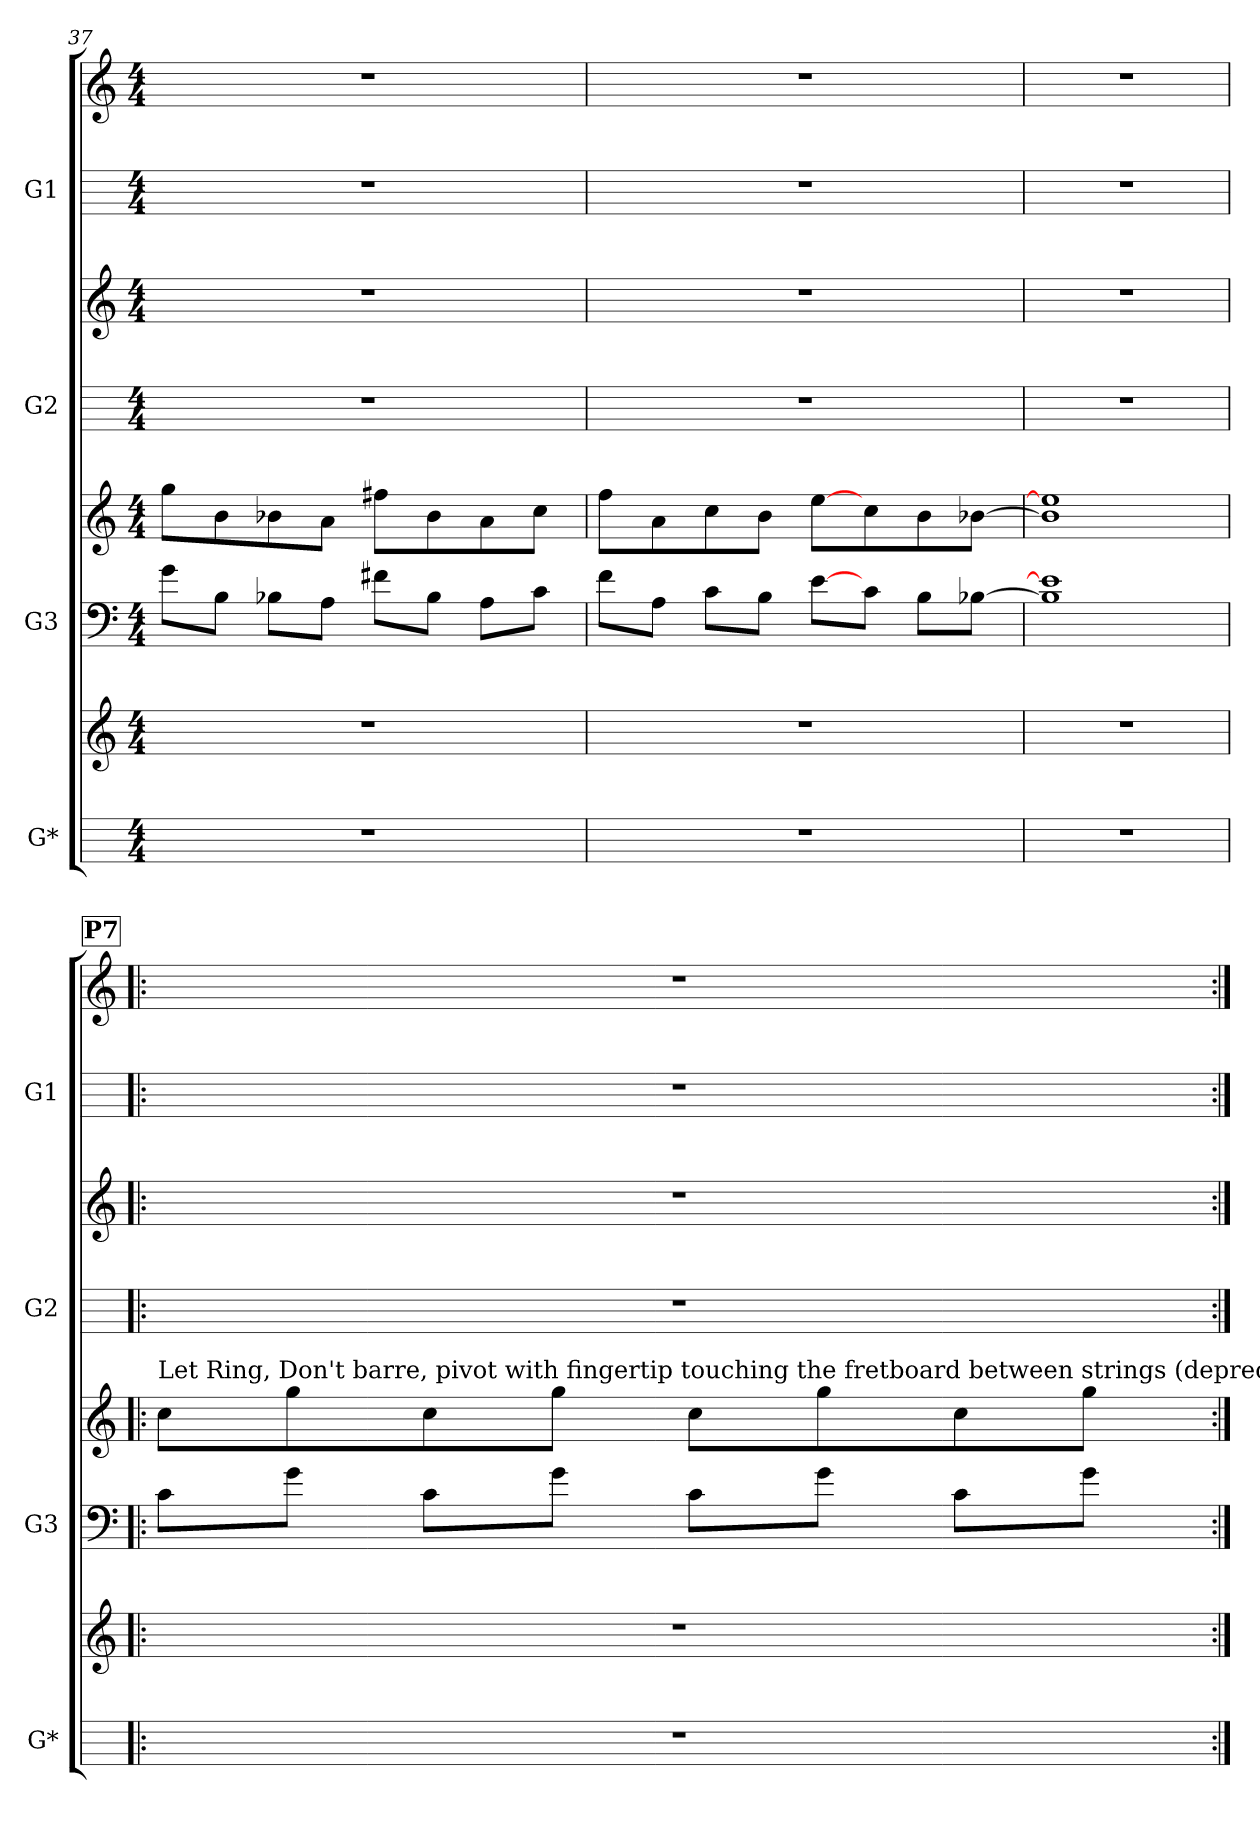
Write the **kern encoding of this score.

**kern	**kern	**kern	**kern	**kern	**kern	**kern	**kern
*part4	*part4	*part3	*part3	*part2	*part2	*part1	*part1
*staff8	*staff7	*staff6	*staff5	*staff4	*staff3	*staff2	*staff1
*I"G*	*	*I"G3	*	*I"G2	*	*I"G1	*
*I'G*	*	*I'G3	*	*I'G2	*	*I'G1	*
*	*clefG2	*	*clefG2	*	*clefG2	*	*clefG2
*	*	*ITrd7c12	*ITrd7c12	*ITrd7c12	*ITrd7c12	*ITrd7c12	*ITrd7c12
*k[]	*k[]	*k[]	*k[]	*k[]	*k[]	*k[]	*k[]
*M4/4	*M4/4	*M4/4	*M4/4	*M4/4	*M4/4	*M4/4	*M4/4
=37	=37	=37	=37	=37	=37	=37	=37
1r	1r	8GL	8g\L	1r	1r	1r	1r
.	.	8BBJ	8B\	.	.	.	.
.	.	8BB-L	8B-X\	.	.	.	.
.	.	8AAJ	8A\J	.	.	.	.
.	.	8F#L	8f#X\L	.	.	.	.
.	.	8BB-J	8B-\	.	.	.	.
.	.	8AAL	8A\	.	.	.	.
.	.	8CJ	8c\J	.	.	.	.
=38	=38	=38	=38	=38	=38	=38	=38
1r	1r	8FL	8f\L	1r	1r	1r	1r
.	.	8AAJ	8A\	.	.	.	.
.	.	8CL	8c\	.	.	.	.
.	.	8BBJ	8B\J	.	.	.	.
.	.	[8EL	[8e\L	.	.	.	.
.	.	8CJ	8c\	.	.	.	.
.	.	8BBL	8B\	.	.	.	.
.	.	[8BB-XJ	[8B-X\J	.	.	.	.
=39	=39	=39	=39	=39	=39	=39	=39
1r	1r	1BB-] 1E]	1B-] 1e]	1r	1r	1r	1r
!!LO:LB:g=z
!!LO:REH:place=s1:a:B:fs=14:t=P7
=40!|:	=40!|:	=40!|:	=40!|:	=40!|:	=40!|:	=40!|:	=40!|:
!	!	!	!LO:TX:a:t=Let Ring, Don't barre, pivot with fingertip touching the fretboard between strings (deprecated by some)	!	!	!	!
1r	1r	8CL	8c\L	1r	1r	1r	1r
.	.	8GJ	8g\	.	.	.	.
.	.	8CL	8c\	.	.	.	.
.	.	8GJ	8g\J	.	.	.	.
.	.	8CL	8c\L	.	.	.	.
.	.	8GJ	8g\	.	.	.	.
.	.	8CL	8c\	.	.	.	.
.	.	8GJ	8g\J	.	.	.	.
=:|!	=:|!	=:|!	=:|!	=:|!	=:|!	=:|!	=:|!
*-	*-	*-	*-	*-	*-	*-	*-
